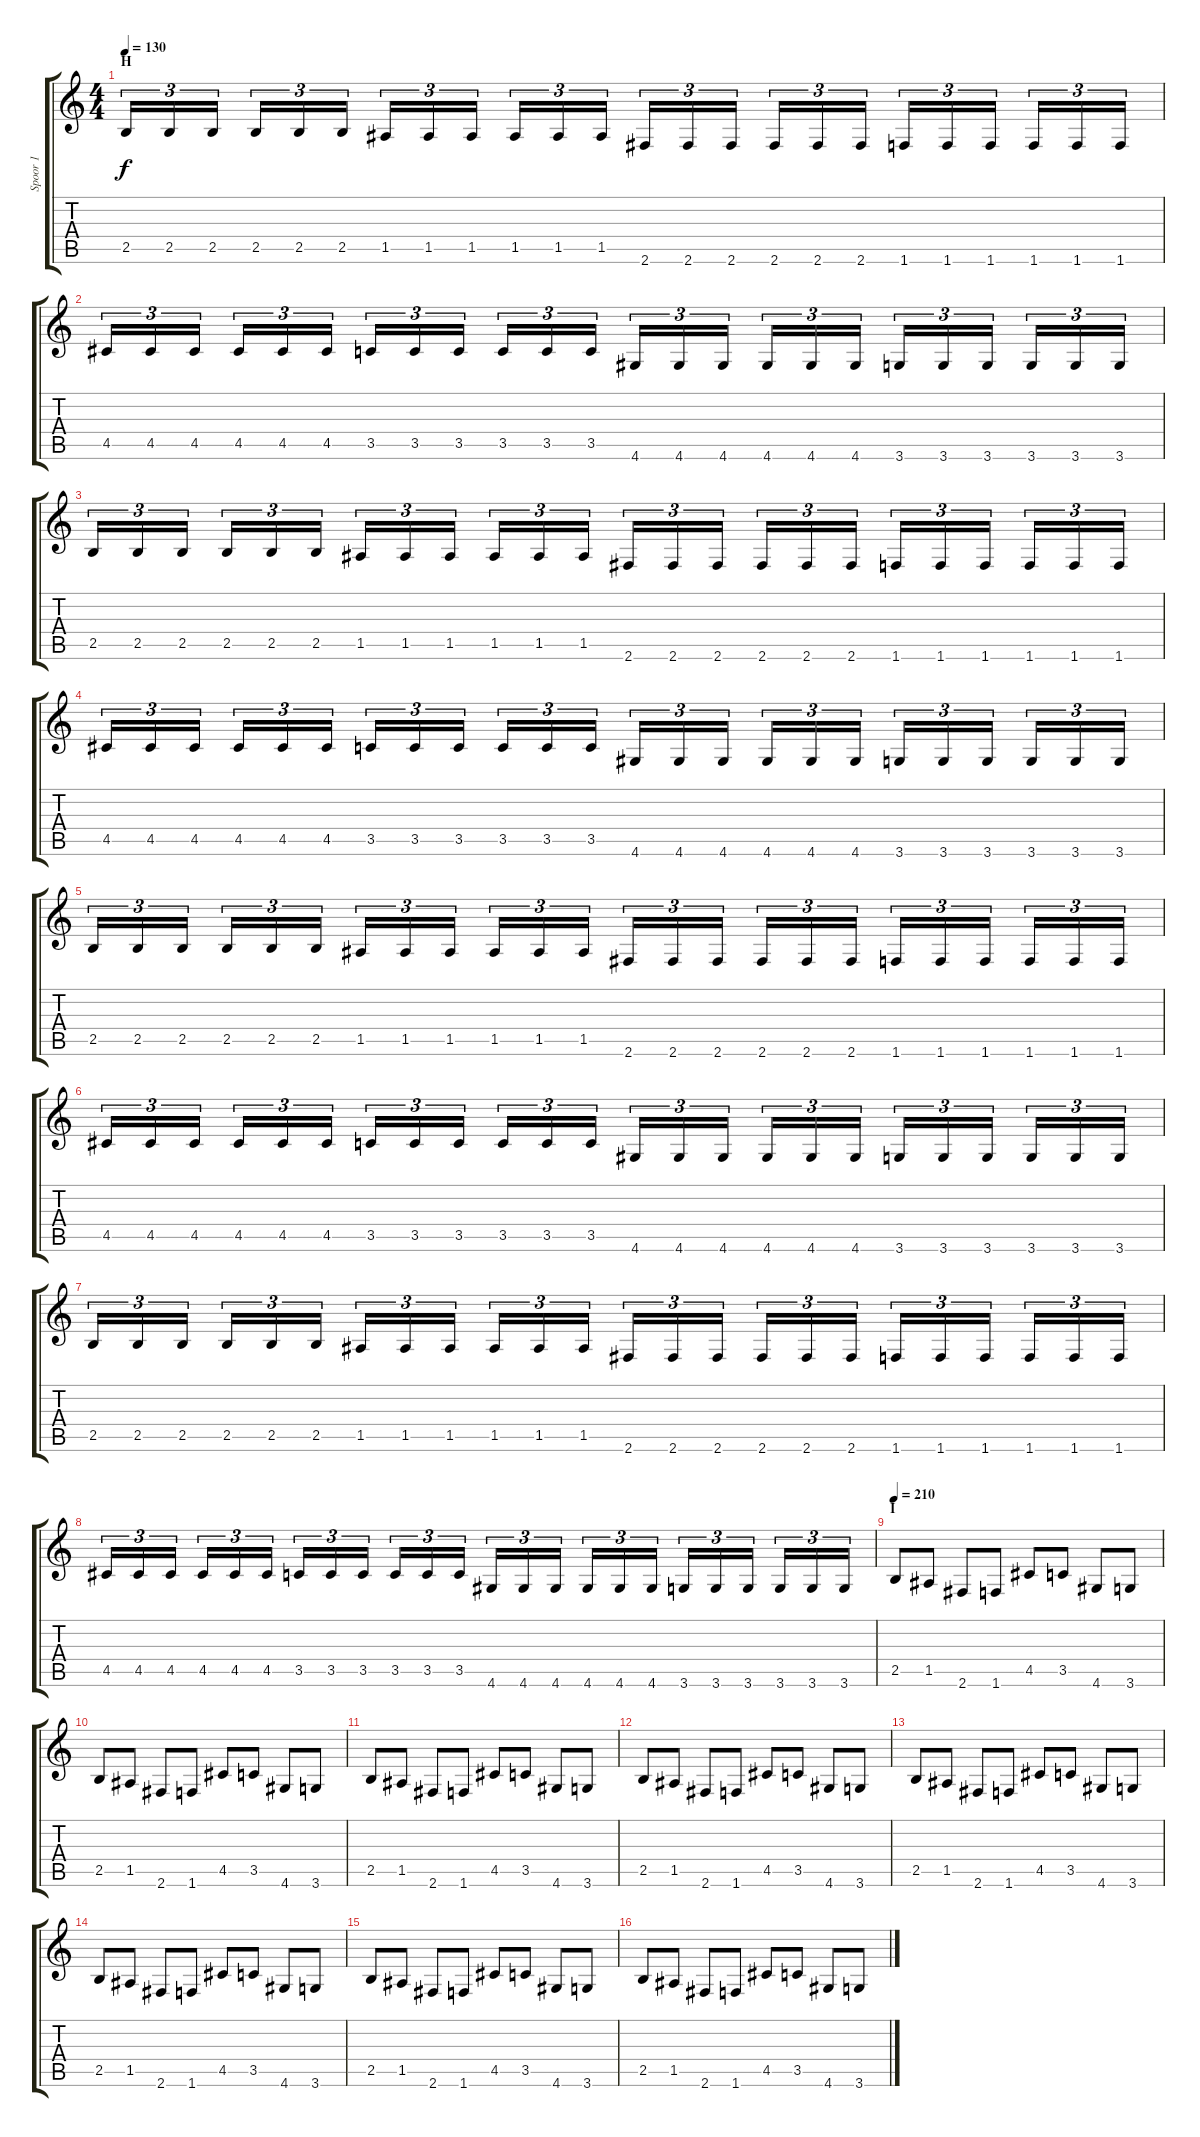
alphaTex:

\track ("Spoor 1" "Spoor 1") {instrument overdrivenguitar}
\staff {score tabs}
\tuning (E4 B3 G3 D3 A2 E2) {hide}
\ts (4 4)
\section ("" "H")
\tempo 130
\clef g2
\ks c
2.5.16{tu (3 2) dy f} 2.5.16{tu (3 2)} 2.5.16{tu (3 2)} 2.5.16{tu (3 2)} 2.5.16{tu (3 2)} 2.5.16{tu (3 2)} 1.5.16{tu (3 2)} 1.5.16{tu (3 2)} 1.5.16{tu (3 2)} 1.5.16{tu (3 2)} 1.5.16{tu (3 2)} 1.5.16{tu (3 2)} 2.6.16{tu (3 2)} 2.6.16{tu (3 2)} 2.6.16{tu (3 2)} 2.6.16{tu (3 2)} 2.6.16{tu (3 2)} 2.6.16{tu (3 2)} 1.6.16{tu (3 2)} 1.6.16{tu (3 2)} 1.6.16{tu (3 2)} 1.6.16{tu (3 2)} 1.6.16{tu (3 2)} 1.6.16{tu (3 2)} |
4.5.16{tu (3 2)} 4.5.16{tu (3 2)} 4.5.16{tu (3 2)} 4.5.16{tu (3 2)} 4.5.16{tu (3 2)} 4.5.16{tu (3 2)} 3.5.16{tu (3 2)} 3.5.16{tu (3 2)} 3.5.16{tu (3 2)} 3.5.16{tu (3 2)} 3.5.16{tu (3 2)} 3.5.16{tu (3 2)} 4.6.16{tu (3 2)} 4.6.16{tu (3 2)} 4.6.16{tu (3 2)} 4.6.16{tu (3 2)} 4.6.16{tu (3 2)} 4.6.16{tu (3 2)} 3.6.16{tu (3 2)} 3.6.16{tu (3 2)} 3.6.16{tu (3 2)} 3.6.16{tu (3 2)} 3.6.16{tu (3 2)} 3.6.16{tu (3 2)} |
2.5.16{tu (3 2)} 2.5.16{tu (3 2)} 2.5.16{tu (3 2)} 2.5.16{tu (3 2)} 2.5.16{tu (3 2)} 2.5.16{tu (3 2)} 1.5.16{tu (3 2)} 1.5.16{tu (3 2)} 1.5.16{tu (3 2)} 1.5.16{tu (3 2)} 1.5.16{tu (3 2)} 1.5.16{tu (3 2)} 2.6.16{tu (3 2)} 2.6.16{tu (3 2)} 2.6.16{tu (3 2)} 2.6.16{tu (3 2)} 2.6.16{tu (3 2)} 2.6.16{tu (3 2)} 1.6.16{tu (3 2)} 1.6.16{tu (3 2)} 1.6.16{tu (3 2)} 1.6.16{tu (3 2)} 1.6.16{tu (3 2)} 1.6.16{tu (3 2)} |
4.5.16{tu (3 2)} 4.5.16{tu (3 2)} 4.5.16{tu (3 2)} 4.5.16{tu (3 2)} 4.5.16{tu (3 2)} 4.5.16{tu (3 2)} 3.5.16{tu (3 2)} 3.5.16{tu (3 2)} 3.5.16{tu (3 2)} 3.5.16{tu (3 2)} 3.5.16{tu (3 2)} 3.5.16{tu (3 2)} 4.6.16{tu (3 2)} 4.6.16{tu (3 2)} 4.6.16{tu (3 2)} 4.6.16{tu (3 2)} 4.6.16{tu (3 2)} 4.6.16{tu (3 2)} 3.6.16{tu (3 2)} 3.6.16{tu (3 2)} 3.6.16{tu (3 2)} 3.6.16{tu (3 2)} 3.6.16{tu (3 2)} 3.6.16{tu (3 2)} |
2.5.16{tu (3 2)} 2.5.16{tu (3 2)} 2.5.16{tu (3 2)} 2.5.16{tu (3 2)} 2.5.16{tu (3 2)} 2.5.16{tu (3 2)} 1.5.16{tu (3 2)} 1.5.16{tu (3 2)} 1.5.16{tu (3 2)} 1.5.16{tu (3 2)} 1.5.16{tu (3 2)} 1.5.16{tu (3 2)} 2.6.16{tu (3 2)} 2.6.16{tu (3 2)} 2.6.16{tu (3 2)} 2.6.16{tu (3 2)} 2.6.16{tu (3 2)} 2.6.16{tu (3 2)} 1.6.16{tu (3 2)} 1.6.16{tu (3 2)} 1.6.16{tu (3 2)} 1.6.16{tu (3 2)} 1.6.16{tu (3 2)} 1.6.16{tu (3 2)} |
4.5.16{tu (3 2)} 4.5.16{tu (3 2)} 4.5.16{tu (3 2)} 4.5.16{tu (3 2)} 4.5.16{tu (3 2)} 4.5.16{tu (3 2)} 3.5.16{tu (3 2)} 3.5.16{tu (3 2)} 3.5.16{tu (3 2)} 3.5.16{tu (3 2)} 3.5.16{tu (3 2)} 3.5.16{tu (3 2)} 4.6.16{tu (3 2)} 4.6.16{tu (3 2)} 4.6.16{tu (3 2)} 4.6.16{tu (3 2)} 4.6.16{tu (3 2)} 4.6.16{tu (3 2)} 3.6.16{tu (3 2)} 3.6.16{tu (3 2)} 3.6.16{tu (3 2)} 3.6.16{tu (3 2)} 3.6.16{tu (3 2)} 3.6.16{tu (3 2)} |
2.5.16{tu (3 2)} 2.5.16{tu (3 2)} 2.5.16{tu (3 2)} 2.5.16{tu (3 2)} 2.5.16{tu (3 2)} 2.5.16{tu (3 2)} 1.5.16{tu (3 2)} 1.5.16{tu (3 2)} 1.5.16{tu (3 2)} 1.5.16{tu (3 2)} 1.5.16{tu (3 2)} 1.5.16{tu (3 2)} 2.6.16{tu (3 2)} 2.6.16{tu (3 2)} 2.6.16{tu (3 2)} 2.6.16{tu (3 2)} 2.6.16{tu (3 2)} 2.6.16{tu (3 2)} 1.6.16{tu (3 2)} 1.6.16{tu (3 2)} 1.6.16{tu (3 2)} 1.6.16{tu (3 2)} 1.6.16{tu (3 2)} 1.6.16{tu (3 2)} |
4.5.16{tu (3 2)} 4.5.16{tu (3 2)} 4.5.16{tu (3 2)} 4.5.16{tu (3 2)} 4.5.16{tu (3 2)} 4.5.16{tu (3 2)} 3.5.16{tu (3 2)} 3.5.16{tu (3 2)} 3.5.16{tu (3 2)} 3.5.16{tu (3 2)} 3.5.16{tu (3 2)} 3.5.16{tu (3 2)} 4.6.16{tu (3 2)} 4.6.16{tu (3 2)} 4.6.16{tu (3 2)} 4.6.16{tu (3 2)} 4.6.16{tu (3 2)} 4.6.16{tu (3 2)} 3.6.16{tu (3 2)} 3.6.16{tu (3 2)} 3.6.16{tu (3 2)} 3.6.16{tu (3 2)} 3.6.16{tu (3 2)} 3.6.16{tu (3 2)} |
\section ("" "I")
\tempo 210
2.5.8 1.5.8 2.6.8 1.6.8 4.5.8 3.5.8 4.6.8 3.6.8 |
2.5.8 1.5.8 2.6.8 1.6.8 4.5.8 3.5.8 4.6.8 3.6.8 |
2.5.8 1.5.8 2.6.8 1.6.8 4.5.8 3.5.8 4.6.8 3.6.8 |
2.5.8 1.5.8 2.6.8 1.6.8 4.5.8 3.5.8 4.6.8 3.6.8 |
2.5.8 1.5.8 2.6.8 1.6.8 4.5.8 3.5.8 4.6.8 3.6.8 |
2.5.8 1.5.8 2.6.8 1.6.8 4.5.8 3.5.8 4.6.8 3.6.8 |
2.5.8 1.5.8 2.6.8 1.6.8 4.5.8 3.5.8 4.6.8 3.6.8 |
2.5.8 1.5.8 2.6.8 1.6.8 4.5.8 3.5.8 4.6.8 3.6.8
